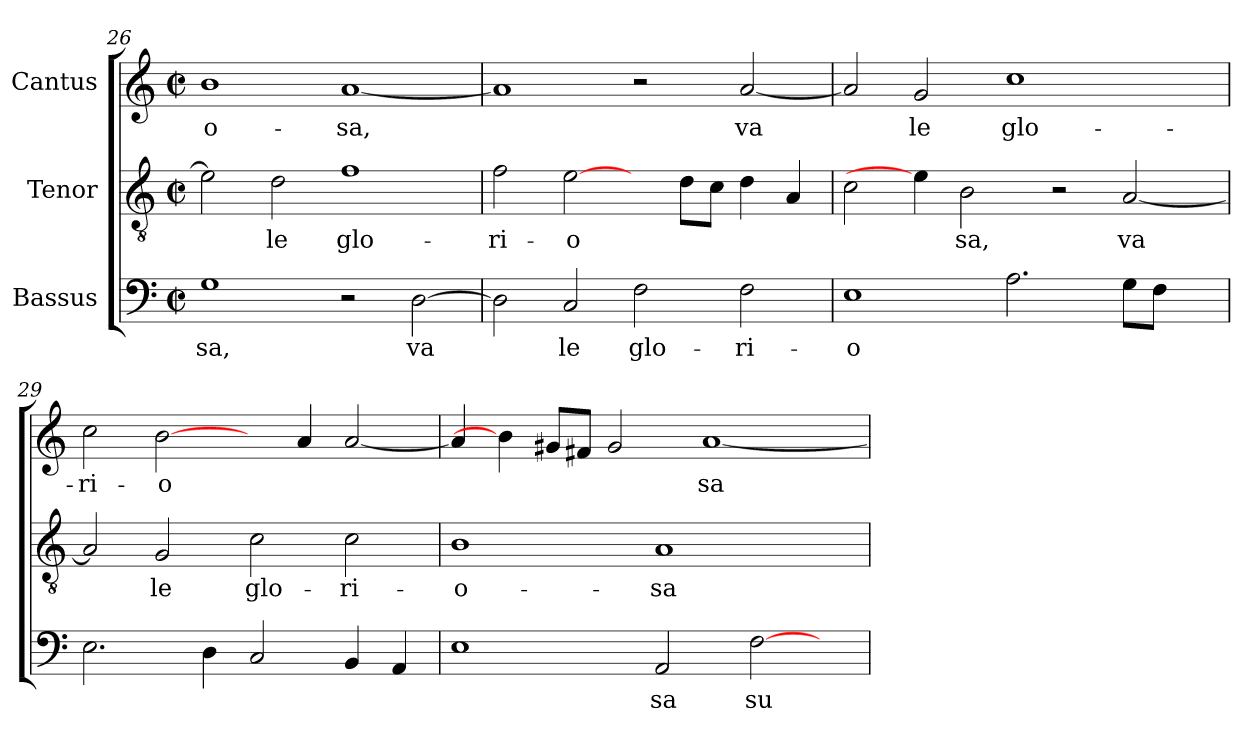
**kern	**text	**kern	**text	**kern	**text
*part3	*part3	*part2	*part2	*part1	*part1
*staff3	*staff3	*staff2	*staff2	*staff1	*staff1
*I"Bassus	*	*I"Tenor	*	*I"Cantus	*
!!LO:LB:g=z
*clefF4	*	*clefGv2	*	*clefG2	*
*k[]	*	*k[]	*	*k[]	*
*C:	*	*C:	*	*C:	*
*M2/2	*	*M2/2	*	*M2/2	*
*met(c|)	*	*met(c|)	*	*met(c|)	*
=26	=26	=26	=26	=26	=26
!	!LO:LY:b:cj	!	!LO:LY:b:cj	!	!LO:LY:b:cj
1G	sa,	2e\]	.	1b	-o-
!	!	!	!LO:LY:b:cj	!	!
.	.	2d\	le	.	.
!	!	!	!LO:LY:b:cj	!	!LO:LY:b:cj
2r	.	1f	glo-	[<1a	-sa,
!	!LO:LY:b:cj	!	!	!	!
[>2D\	va-	.	.	.	.
=27	=27	=27	=27	=27	=27
!	!LO:LY:b:cj	!	!LO:LY:b:cj	!	!LO:LY:b:cj
2D\]	--	2f\	-ri-	1a]	.
!	!LO:LY:b:cj	!	!LO:LY:b:cj	!	!
2C/	-le	[2e\	-o-	.	.
!	!LO:LY:b:cj	!	!	!	!
2F\	glo-	4ryy	.	2r	.
!	!	!	!LO:LY:b:cj	!	!
.	.	8d\L	--	.	.
!	!	!	!LO:LY:b:cj	!	!
.	.	8c\J	--	.	.
!	!LO:LY:b:cj	!	!LO:LY:b:cj	!	!LO:LY:b:cj
2F\	-ri-	4d\	--	[<2a/	va-
!	!	!	!LO:LY:b:cj	!	!
.	.	4A/	--	.	.
=28	=28	=28	=28	=28	=28
!	!LO:LY:b:cj	!	!LO:LY:b:cj	!	!LO:LY:b:cj
1E	-o-	2c\	--	2a/]	--
!	!	!	!	!	!LO:LY:b:cj
.	.	4e\]	.	2g/	-le
!	!	!	!LO:LY:b:cj	!	!
.	.	2B\	-sa,	.	.
!	!LO:LY:b:cj	!	!	!	!LO:LY:b:cj
2.A\	--	.	.	1cc	glo-
.	.	2r	.	.	.
!	!LO:LY:b:cj	!	!LO:LY:b:cj	!	!
8G\L	--	[<2A/	va-	.	.
!	!LO:LY:b:cj	!	!	!	!
8F\J	--	.	.	.	.
4ryy	.	.	.	4ryy	.
=29	=29	=29	=29	=29	=29
!	!LO:LY:b:cj	!	!LO:LY:b:cj	!	!LO:LY:b:cj
2.E\	--	2A/]	--	2cc\	-ri-
!	!	!	!LO:LY:b:cj	!	!LO:LY:b:cj
.	.	2G/	-le	[2b\	-o-
!	!LO:LY:b:cj	!	!	!	!
4D\	--	.	.	.	.
!	!LO:LY:b:cj	!	!LO:LY:b:cj	!	!
2C/	--	2c\	glo-	4ryy	.
!	!	!	!	!	!LO:LY:b:cj
.	.	.	.	4a/	--
!	!LO:LY:b:cj	!	!LO:LY:b:cj	!	!LO:LY:b:cj
4BB/	--	2c\	-ri-	[<2a/	--
!	!LO:LY:b:cj	!	!	!	!
4AA/	--	.	.	.	.
=30	=30	=30	=30	=30	=30
!	!LO:LY:b:cj	!	!LO:LY:b:cj	!	!LO:LY:b:cj
1E	--	1B	-o-	4a/]	--
.	.	.	.	4b\]	.
!	!	!	!	!	!LO:LY:b:cj
.	.	.	.	8g#/L	--
!	!	!	!	!	!LO:LY:b:cj
.	.	.	.	8f#/J	--
!	!	!	!	!	!LO:LY:b:cj
.	.	.	.	2g#/	--
!	!LO:LY:b:cj	!	!LO:LY:b:cj	!	!
2AA/	-sa	1A	-sa	.	.
!	!	!	!	!	!LO:LY:b:cj
.	.	.	.	[<1a	-sa
!	!LO:LY:b:cj	!	!	!	!
[>2F\	su-	.	.	.	.
4ryy	.	4ryy	.	.	.
=	=	=	=	=	=
*-	*-	*-	*-	*-	*-
